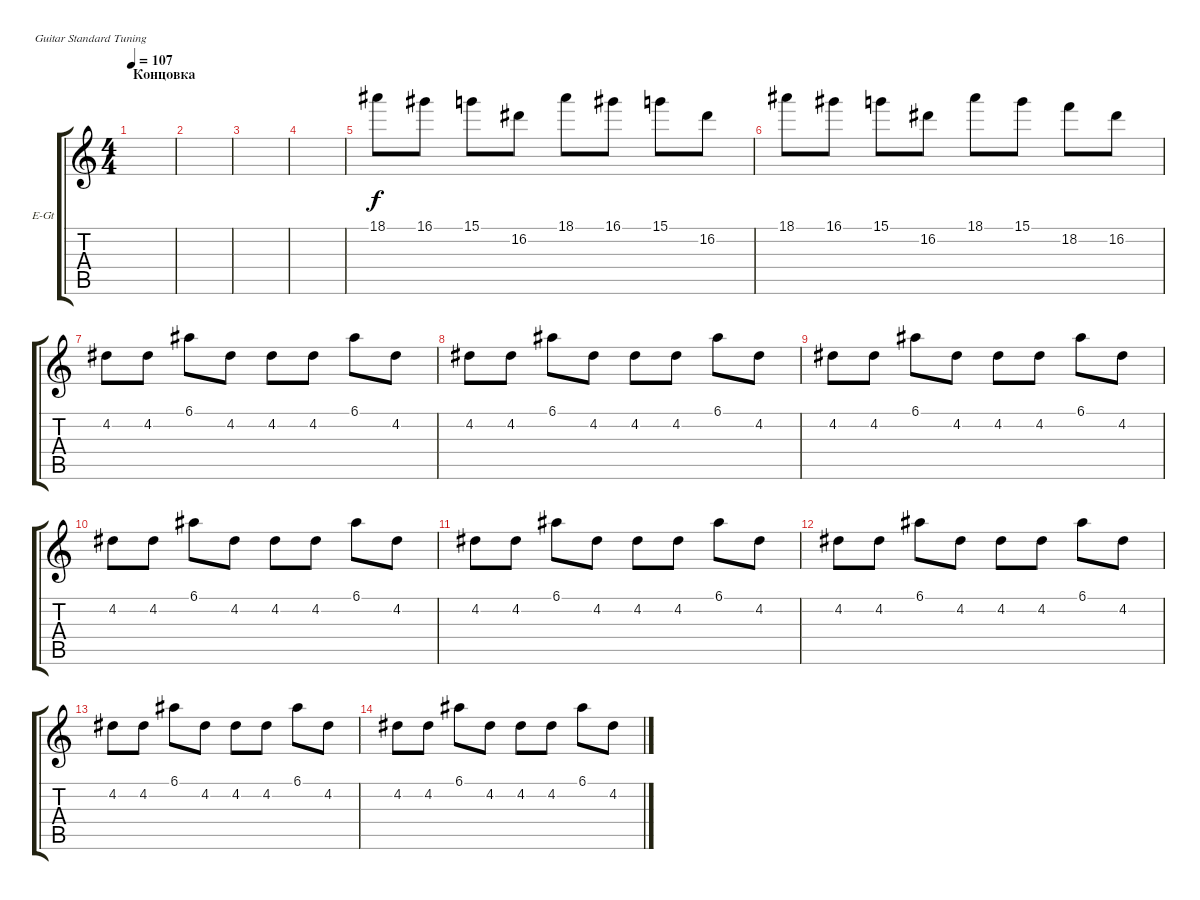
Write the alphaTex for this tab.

\defaultSystemsLayout 4
\bracketExtendMode groupsimilarinstruments
\firstSystemTrackNameOrientation horizontal
\otherSystemsTrackNameOrientation horizontal
\track ("Electric Guitar" "E-Gt") {instrument distortionguitar}
\staff {score tabs}
\tuning (E4 B3 G3 D3 A2 E2)
\ts (4 4)
\section ("" "Концовка")
\tempo 107
\clef g2
\ks c
|
|
|
|
18.1.8 16.1.8 15.1.8 16.2.8 18.1.8 16.1.8 15.1.8 16.2.8 |
18.1.8 16.1.8 15.1.8 16.2.8 18.1.8 15.1.8 18.2.8 16.2.8 |
4.2.8 4.2.8 6.1.8 4.2.8 4.2.8 4.2.8 6.1.8 4.2.8 |
4.2.8 4.2.8 6.1.8 4.2.8 4.2.8 4.2.8 6.1.8 4.2.8 |
4.2.8 4.2.8 6.1.8 4.2.8 4.2.8 4.2.8 6.1.8 4.2.8 |
4.2.8 4.2.8 6.1.8 4.2.8 4.2.8 4.2.8 6.1.8 4.2.8 |
4.2.8 4.2.8 6.1.8 4.2.8 4.2.8 4.2.8 6.1.8 4.2.8 |
4.2.8 4.2.8 6.1.8 4.2.8 4.2.8 4.2.8 6.1.8 4.2.8 |
4.2.8 4.2.8 6.1.8 4.2.8 4.2.8 4.2.8 6.1.8 4.2.8 |
4.2.8 4.2.8 6.1.8 4.2.8 4.2.8 4.2.8 6.1.8 4.2.8
